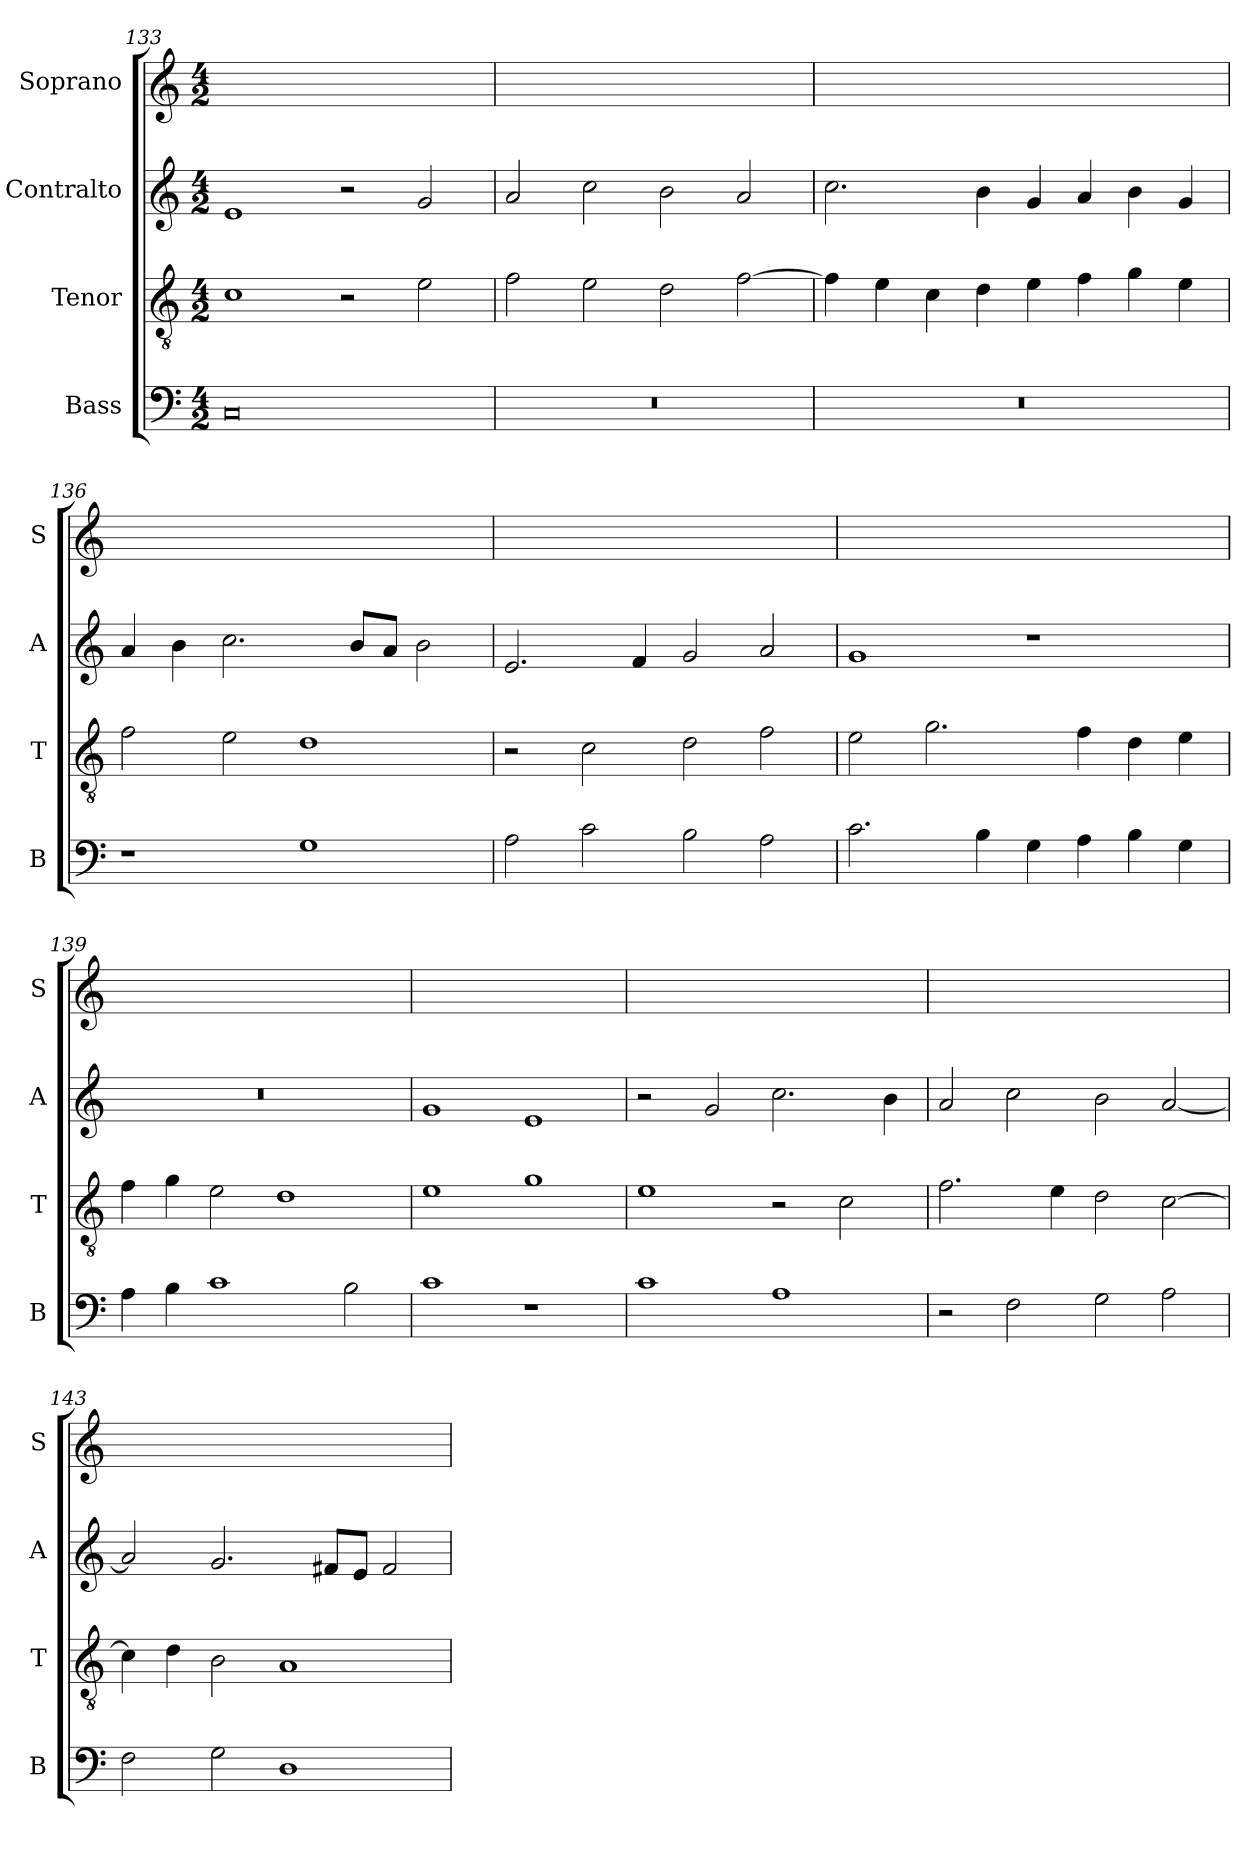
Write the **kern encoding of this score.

**kern	**kern	**kern	**kern
*part4	*part3	*part2	*part1
*staff4	*staff3	*staff2	*staff1
*I"Bass	*I"Tenor	*I"Contralto	*I"Soprano
*I'B	*I'T	*I'A	*I'S
*clefF4	*clefGv2	*clefG2	*clefG2
*k[]	*k[]	*k[]	*k[]
*C:ion	*C:ion	*C:ion	*C:ion
*M4/2	*M4/2	*M4/2	*M4/2
=133	=133	=133	=133
0C	1c	1e	0ryy
.	2r	2r	.
.	2e	2g	.
=134	=134	=134	=134
0r	2f	2a	0ryy
.	2e	2cc	.
.	2d	2b	.
.	[2f	2a	.
=135	=135	=135	=135
0r	4f]	2.cc	0ryy
.	4e	.	.
.	4c	.	.
.	4d	4b	.
.	4e	4g	.
.	4f	4a	.
.	4g	4b	.
.	4e	4g	.
=136	=136	=136	=136
1r	2f	4a	0ryy
.	.	4b	.
.	2e	2.cc	.
1G	1d	.	.
.	.	8b/L	.
.	.	8a/J	.
.	.	2b	.
=137	=137	=137	=137
2A	2r	2.e	0ryy
2c	2c	.	.
.	.	4f	.
2B	2d	2g	.
2A	2f	2a	.
=138	=138	=138	=138
2.c	2e	1g	0ryy
.	2.g	.	.
4B	.	.	.
4G	.	1r	.
4A	4f	.	.
4B	4d	.	.
4G	4e	.	.
=139	=139	=139	=139
4A	4f	0r	0ryy
4B	4g	.	.
1c	2e	.	.
.	1d	.	.
2B	.	.	.
=140	=140	=140	=140
1c	1e	1g	0ryy
1r	1g	1e	.
=141	=141	=141	=141
1c	1e	2r	0ryy
.	.	2g	.
1A	2r	2.cc	.
.	2c	.	.
.	.	4b	.
=142	=142	=142	=142
2r	2.f	2a	0ryy
2F	.	2cc	.
.	4e	.	.
2G	2d	2b	.
2A	[2c	[2a	.
=143	=143	=143	=143
2F	4c]	2a]	0ryy
.	4d	.	.
2G	2B	2.g	.
1D	1A	.	.
.	.	8f#X/L	.
.	.	8e/J	.
.	.	2f#	.
=	=	=	=
*-	*-	*-	*-
